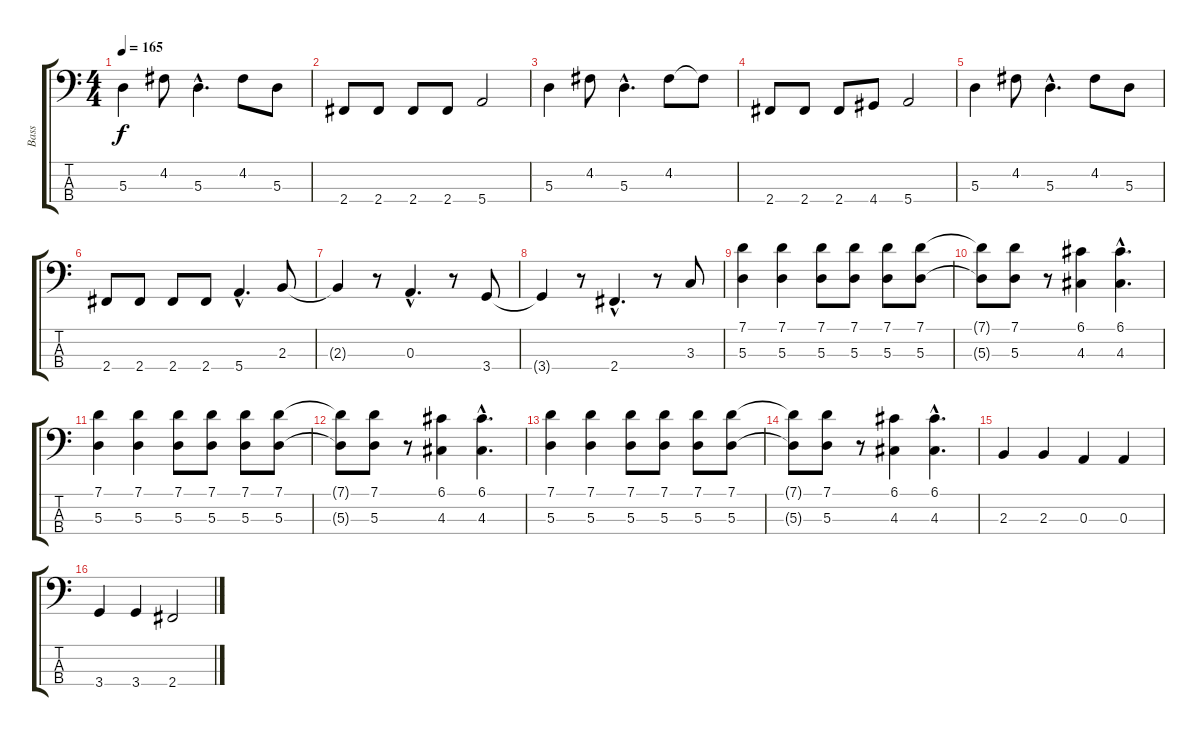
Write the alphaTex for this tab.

\track ("Bass" "Bass") {instrument electricbassfinger}
\staff {score tabs}
\tuning (G2 D2 A1 E1) {hide}
\ts (4 4)
\tempo 165
\clef f4
\ks c
5.3.4{dy f} 4.2.8 5.3{hac}.4{d} 4.2.8 5.3.8 |
2.4.8 2.4.8 2.4.8 2.4.8 5.4.2 |
5.3.4 4.2.8 5.3{hac}.4{d} 4.2.8 4.2{t}.8 |
2.4.8 2.4.8 2.4.8 4.4.8 5.4.2 |
5.3.4 4.2.8 5.3{hac}.4{d} 4.2.8 5.3.8 |
2.4.8 2.4.8 2.4.8 2.4.8 5.4{hac}.4{d} 2.3.8 |
2.3{t}.4 r.8 0.3{hac}.4{d} r.8 3.4.8 |
3.4{t}.4 r.8 2.4{hac}.4{d} r.8 3.3.8 |
(7.1 5.3).4 (7.1 5.3).4 (7.1 5.3).8 (7.1 5.3).8 (7.1 5.3).8 (7.1 5.3).8 |
(7.1{t} 5.3{t}).8 (7.1 5.3).8 r.8 (6.1 4.3).4 (6.1{hac} 4.3{hac}).4{d} |
(7.1 5.3).4 (7.1 5.3).4 (7.1 5.3).8 (7.1 5.3).8 (7.1 5.3).8 (7.1 5.3).8 |
(7.1{t} 5.3{t}).8 (7.1 5.3).8 r.8 (6.1 4.3).4 (6.1{hac} 4.3{hac}).4{d} |
(7.1 5.3).4 (7.1 5.3).4 (7.1 5.3).8 (7.1 5.3).8 (7.1 5.3).8 (7.1 5.3).8 |
(7.1{t} 5.3{t}).8 (7.1 5.3).8 r.8 (6.1 4.3).4 (6.1{hac} 4.3{hac}).4{d} |
2.3.4 2.3.4 0.3.4 0.3.4 |
3.4.4 3.4.4 2.4.2
